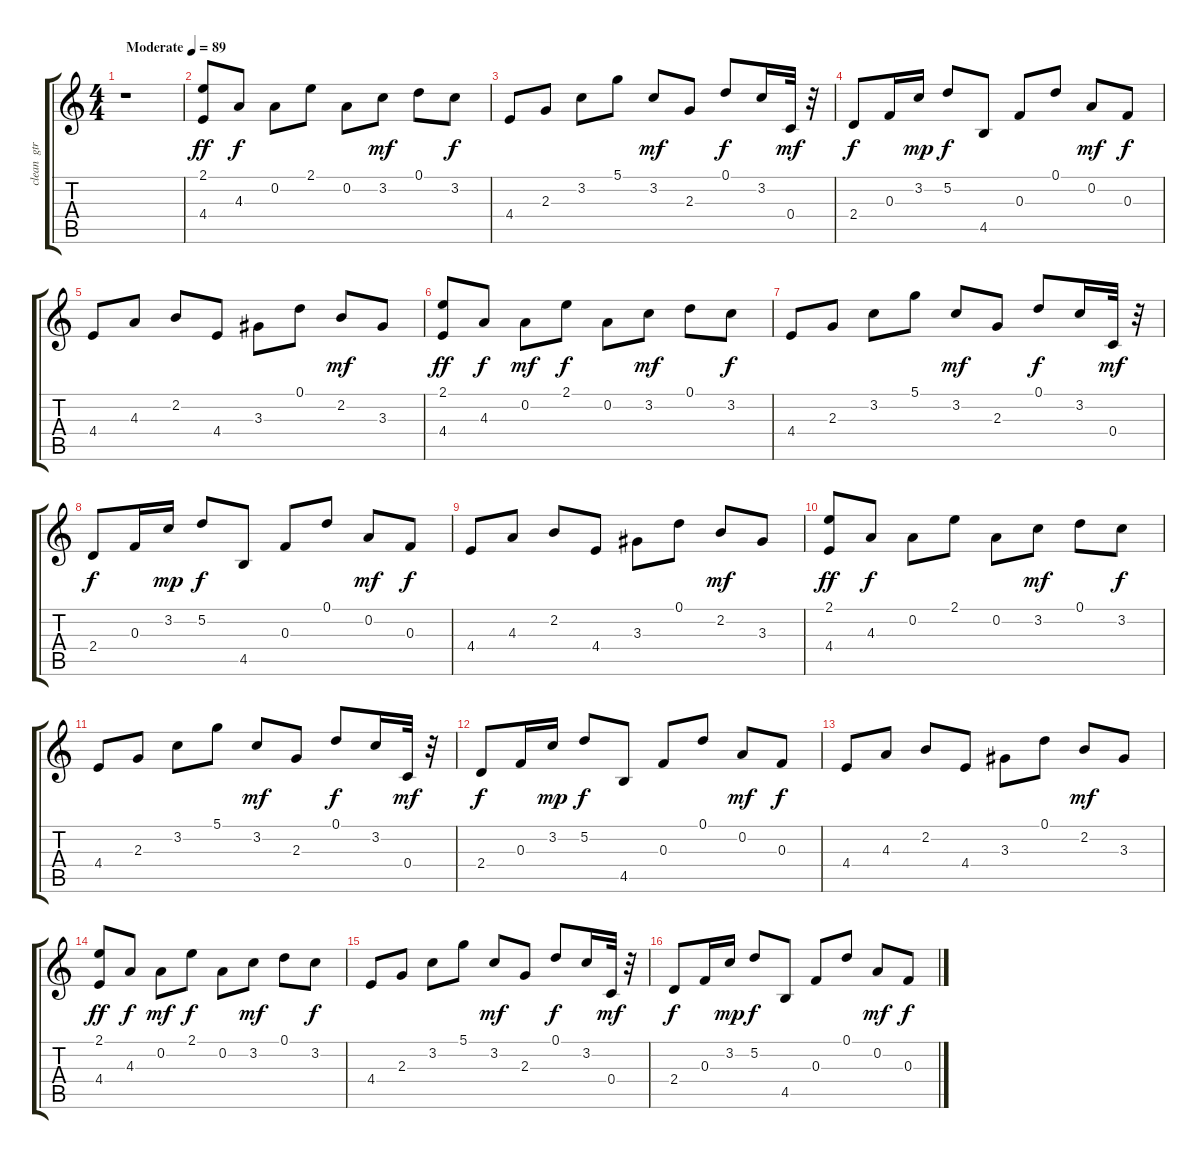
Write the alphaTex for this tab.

\track ("clean  gtr" "clean  gtr") {instrument acousticguitarsteel}
\staff {score tabs}
\tuning (D4 A3 F3 C3 G2 D2) {hide}
\ts (4 4)
\tempo (89 "Moderate")
\clef g2
\ks c
r.1{dy ff instrument acousticguitarsteel} |
(2.1 4.4).8 4.3.8{dy f} 0.2.8 2.1.8 0.2.8 3.2.8{dy mf} 0.1.8 3.2.8{dy f} |
4.4.8 2.3.8 3.2.8 5.1.8 3.2.8{dy mf} 2.3.8 0.1.8{dy f} 3.2.16 0.4.32{dy mf} r.32 |
2.4.8{dy f} 0.3.16 3.2.16{dy mp} 5.2.8{dy f} 4.5.8 0.3.8 0.1.8 0.2.8{dy mf} 0.3.8{dy f} |
4.4.8 4.3.8 2.2.8 4.4.8 3.3.8 0.1.8 2.2.8{dy mf} 3.3.8 |
(2.1 4.4).8{dy ff} 4.3.8{dy f} 0.2.8{dy mf} 2.1.8{dy f} 0.2.8 3.2.8{dy mf} 0.1.8 3.2.8{dy f} |
4.4.8 2.3.8 3.2.8 5.1.8 3.2.8{dy mf} 2.3.8 0.1.8{dy f} 3.2.16 0.4.32{dy mf} r.32 |
2.4.8{dy f} 0.3.16 3.2.16{dy mp} 5.2.8{dy f} 4.5.8 0.3.8 0.1.8 0.2.8{dy mf} 0.3.8{dy f} |
4.4.8 4.3.8 2.2.8 4.4.8 3.3.8 0.1.8 2.2.8{dy mf} 3.3.8 |
(2.1 4.4).8{dy ff} 4.3.8{dy f} 0.2.8 2.1.8 0.2.8 3.2.8{dy mf} 0.1.8 3.2.8{dy f} |
4.4.8 2.3.8 3.2.8 5.1.8 3.2.8{dy mf} 2.3.8 0.1.8{dy f} 3.2.16 0.4.32{dy mf} r.32 |
2.4.8{dy f} 0.3.16 3.2.16{dy mp} 5.2.8{dy f} 4.5.8 0.3.8 0.1.8 0.2.8{dy mf} 0.3.8{dy f} |
4.4.8 4.3.8 2.2.8 4.4.8 3.3.8 0.1.8 2.2.8{dy mf} 3.3.8 |
(2.1 4.4).8{dy ff} 4.3.8{dy f} 0.2.8{dy mf} 2.1.8{dy f} 0.2.8 3.2.8{dy mf} 0.1.8 3.2.8{dy f} |
4.4.8 2.3.8 3.2.8 5.1.8 3.2.8{dy mf} 2.3.8 0.1.8{dy f} 3.2.16 0.4.32{dy mf} r.32 |
2.4.8{dy f} 0.3.16 3.2.16{dy mp} 5.2.8{dy f} 4.5.8 0.3.8 0.1.8 0.2.8{dy mf} 0.3.8{dy f}
